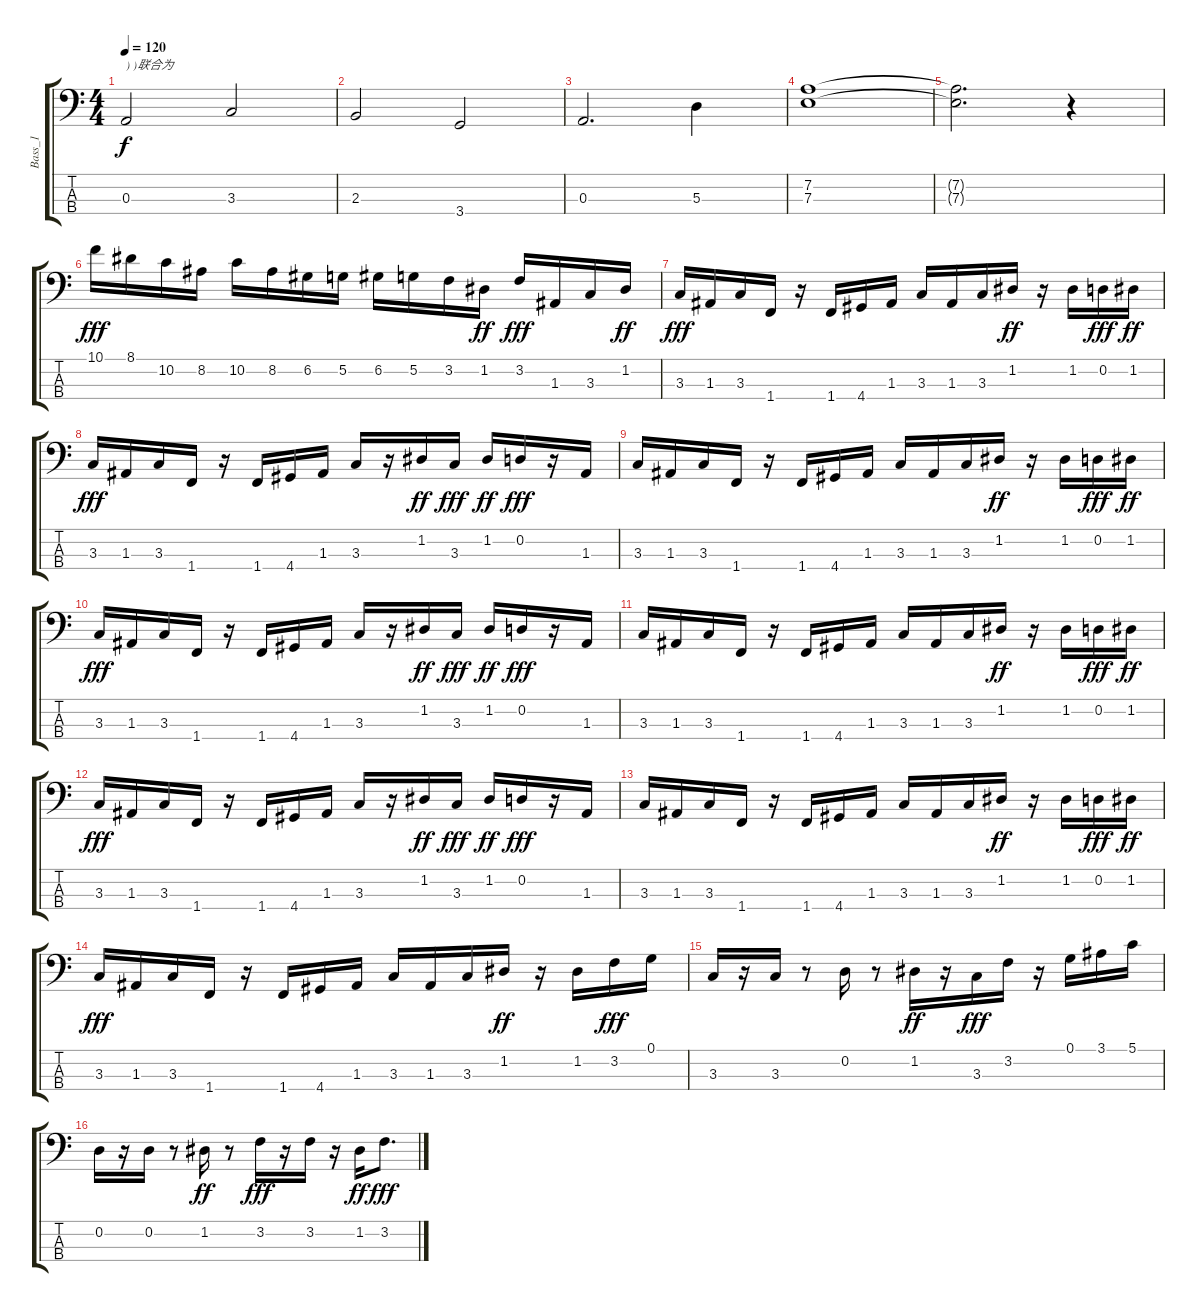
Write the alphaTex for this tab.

\track ("Bass_1" "Bass_1") {instrument synthbass1}
\staff {score tabs}
\tuning (G2 D2 A1 E1) {hide}
\ts (4 4)
\tempo 120
\clef f4
\ks c
0.3.2{txt ") )联合为" dy f instrument synthbass1} 3.3.2 |
2.3.2 3.4.2 |
0.3.2{d} 5.3.4 |
(7.2 7.3).1 |
(7.2{t} 7.3{t}).2{d} r.4 |
10.1.16{dy fff} 8.1.16 10.2.16 8.2.16 10.2.16 8.2.16 6.2.16 5.2.16 6.2.16 5.2.16 3.2.16 1.2.16{dy ff} 3.2.16{dy fff} 1.3.16 3.3.16 1.2.16{dy ff} |
3.3.16{dy fff} 1.3.16 3.3.16 1.4.16 r.16 1.4.16 4.4.16 1.3.16 3.3.16 1.3.16 3.3.16 1.2.16{dy ff} r.16 1.2.16 0.2.16{dy fff} 1.2.16{dy ff} |
3.3.16{dy fff} 1.3.16 3.3.16 1.4.16 r.16 1.4.16 4.4.16 1.3.16 3.3.16 r.16 1.2.16{dy ff} 3.3.16{dy fff} 1.2.16{dy ff} 0.2.16{dy fff} r.16 1.3.16 |
3.3.16 1.3.16 3.3.16 1.4.16 r.16 1.4.16 4.4.16 1.3.16 3.3.16 1.3.16 3.3.16 1.2.16{dy ff} r.16 1.2.16 0.2.16{dy fff} 1.2.16{dy ff} |
3.3.16{dy fff} 1.3.16 3.3.16 1.4.16 r.16 1.4.16 4.4.16 1.3.16 3.3.16 r.16 1.2.16{dy ff} 3.3.16{dy fff} 1.2.16{dy ff} 0.2.16{dy fff} r.16 1.3.16 |
3.3.16 1.3.16 3.3.16 1.4.16 r.16 1.4.16 4.4.16 1.3.16 3.3.16 1.3.16 3.3.16 1.2.16{dy ff} r.16 1.2.16 0.2.16{dy fff} 1.2.16{dy ff} |
3.3.16{dy fff} 1.3.16 3.3.16 1.4.16 r.16 1.4.16 4.4.16 1.3.16 3.3.16 r.16 1.2.16{dy ff} 3.3.16{dy fff} 1.2.16{dy ff} 0.2.16{dy fff} r.16 1.3.16 |
3.3.16 1.3.16 3.3.16 1.4.16 r.16 1.4.16 4.4.16 1.3.16 3.3.16 1.3.16 3.3.16 1.2.16{dy ff} r.16 1.2.16 0.2.16{dy fff} 1.2.16{dy ff} |
3.3.16{dy fff} 1.3.16 3.3.16 1.4.16 r.16 1.4.16 4.4.16 1.3.16 3.3.16 1.3.16 3.3.16 1.2.16{dy ff} r.16 1.2.16 3.2.16{dy fff} 0.1.16 |
3.3.16 r.16 3.3.16 r.8 0.2.16 r.8 1.2.16{dy ff} r.16 3.3.16{dy fff} 3.2.16 r.16 0.1.16 3.1.16 5.1.16 |
0.2.16 r.16 0.2.16 r.8 1.2.16{dy ff} r.8 3.2.16{dy fff} r.16 3.2.16 r.16 1.2.16{dy ff} 3.2.8{d dy fff}
